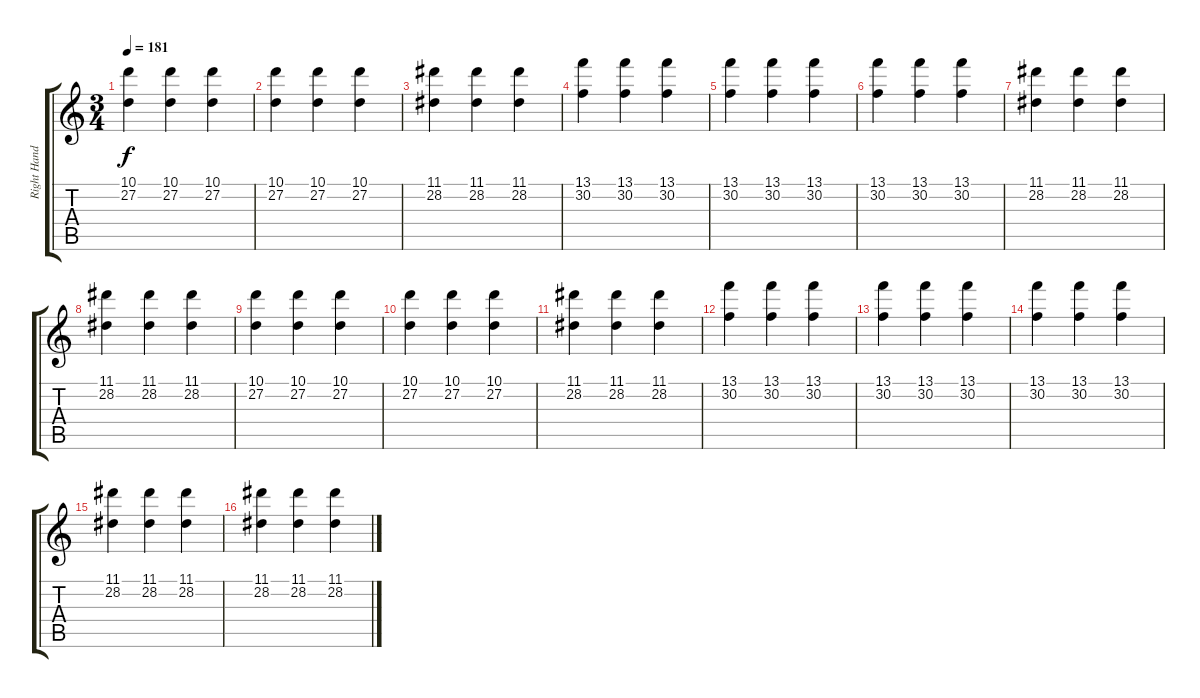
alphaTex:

\track ("Right Hand" "Right Hand") {instrument acousticgrandpiano}
\staff {score tabs}
\tuning (E4 B3 G3 D3 A2 E2) {hide}
\ts (3 4)
\tempo 181
\clef g2
\ks c
(10.1 27.2).4{dy f} (10.1 27.2).4 (10.1 27.2).4 |
(10.1 27.2).4 (10.1 27.2).4 (10.1 27.2).4 |
(11.1 28.2).4 (11.1 28.2).4 (11.1 28.2).4 |
(13.1 30.2).4 (13.1 30.2).4 (13.1 30.2).4 |
(13.1 30.2).4 (13.1 30.2).4 (13.1 30.2).4 |
(13.1 30.2).4 (13.1 30.2).4 (13.1 30.2).4 |
(11.1 28.2).4 (11.1 28.2).4 (11.1 28.2).4 |
(11.1 28.2).4 (11.1 28.2).4 (11.1 28.2).4 |
(10.1 27.2).4 (10.1 27.2).4 (10.1 27.2).4 |
(10.1 27.2).4 (10.1 27.2).4 (10.1 27.2).4 |
(11.1 28.2).4 (11.1 28.2).4 (11.1 28.2).4 |
(13.1 30.2).4 (13.1 30.2).4 (13.1 30.2).4 |
(13.1 30.2).4 (13.1 30.2).4 (13.1 30.2).4 |
(13.1 30.2).4 (13.1 30.2).4 (13.1 30.2).4 |
(11.1 28.2).4 (11.1 28.2).4 (11.1 28.2).4 |
(11.1 28.2).4 (11.1 28.2).4 (11.1 28.2).4
